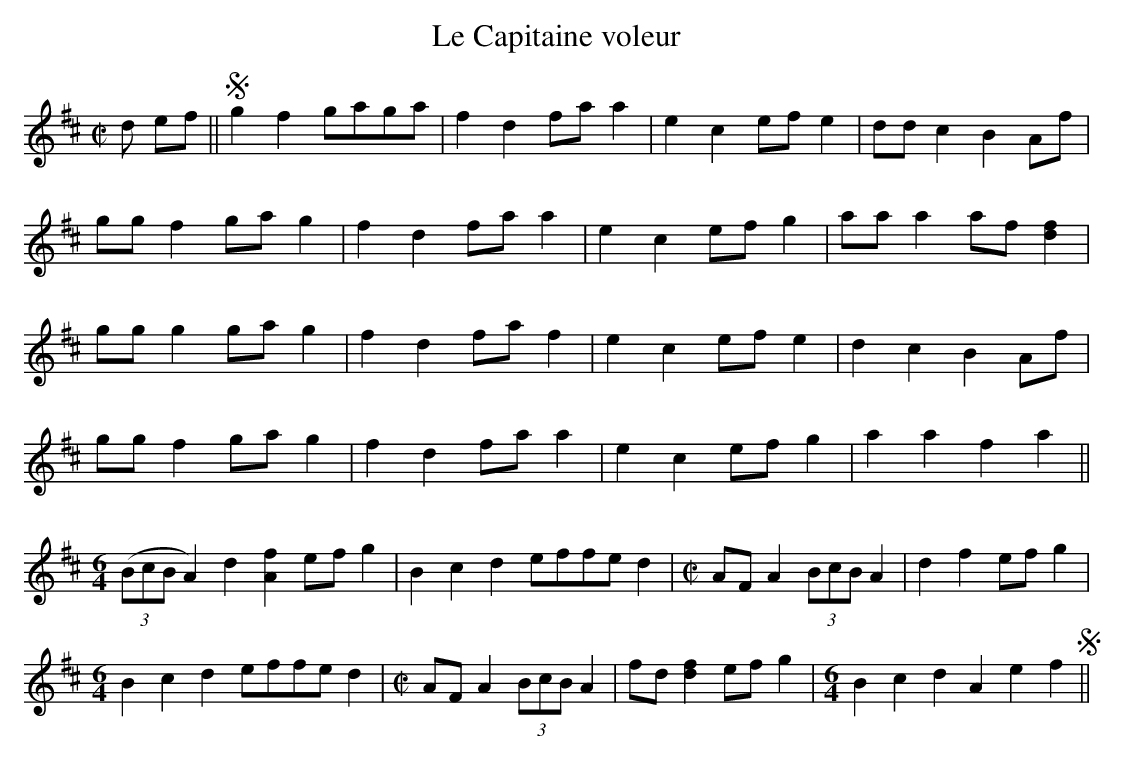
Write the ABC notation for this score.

X:1
T:Capitaine voleur, Le
M:C|
L:1/8
K:D
d ef||Sg2f2 gaga|f2d2 faa2|e2c2 ef e2|ddc2 B2 Af|
gg f2 gag2|f2d2 faa2|e2 c2 ef g2|aa a2 af[d2f2]|
ggg2 gag2|f2d2 faf2|e2c2 efe2|d2c2B2Af|
gg f2 gag2|f2d2 faa2|e2 c2 ef g2|a2 a2 f2a2||
[M:6/4]((3BcB A2) d2[A2f2] e-fg2| B2c2 d2 effe d2|[M:C|]AFA2 (3BcB A2|d2f2 efg2|
[M:6/4]B2c2 d2 effe d2|[M:C|]AFA2 (3BcB A2|fd[d2f2] efg2|[M:6/4]B2c2d2A2e2f2S||
